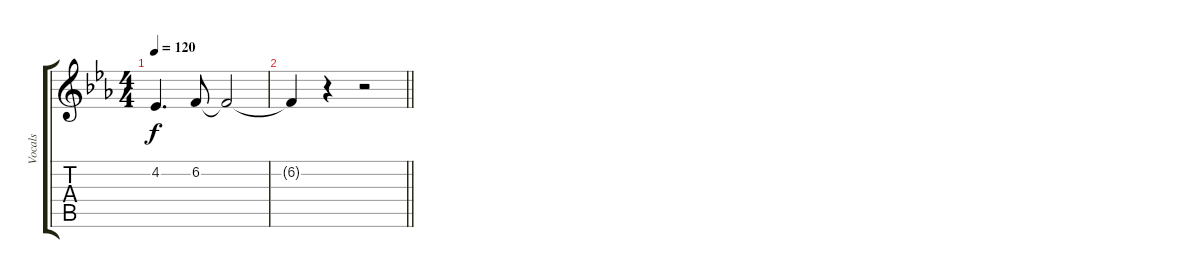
\track ("Vocals" "Vocals") {instrument clarinet bank 255}
\staff {score tabs}
\tuning (E4 B3 G3 D3 A2 E2) {hide}
\ts (4 4)
\tempo 120
\clef g2
\ks eb
4.2.4{d dy f} 6.2.8 6.2{t}.2 |
\barLineRight lightlight
6.2{t}.4 r.4 r.2
